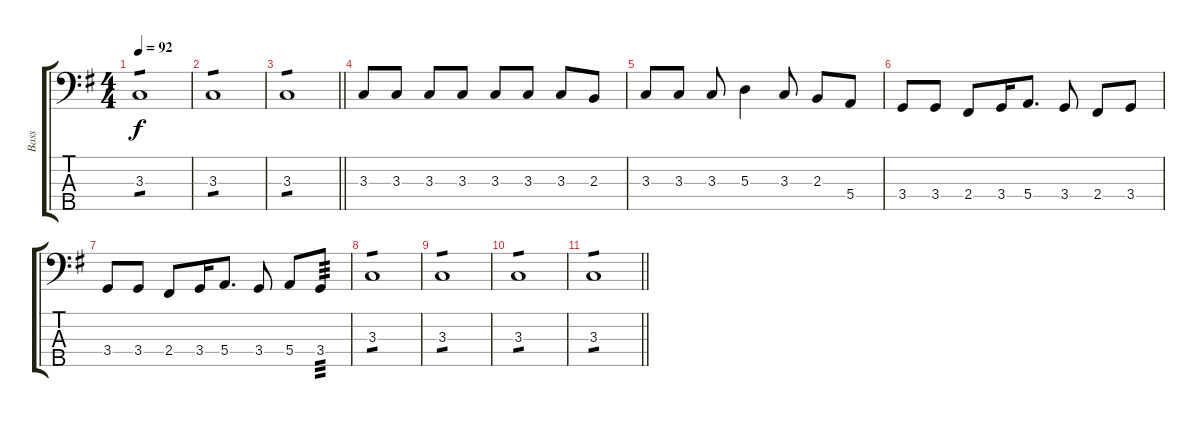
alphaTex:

\track ("Bass" "Bass") {instrument electricbassfinger}
\staff {score tabs}
\tuning (G2 D2 A1 E1 B0) {hide}
\ts (4 4)
\tempo 92
\clef f4
\ks g
3.3.1{tp 1 dy f} |
3.3.1{tp 1} |
\barLineRight lightlight
3.3.1{tp 1} |
\section ("" "")
3.3.8 3.3.8 3.3.8 3.3.8 3.3.8 3.3.8 3.3.8 2.3.8 |
3.3.8 3.3.8 3.3.8 5.3.4 3.3.8 2.3.8 5.4.8 |
3.4.8 3.4.8 2.4.8 3.4.16 5.4.8{d} 3.4.8 2.4.8 3.4.8 |
3.4.8 3.4.8 2.4.8 3.4.16 5.4.8{d} 3.4.8 5.4.8 3.4.8{tp 3} |
3.3.1{tp 1} |
3.3.1{tp 1} |
3.3.1{tp 1} |
\barLineRight lightlight
3.3.1{tp 1}
